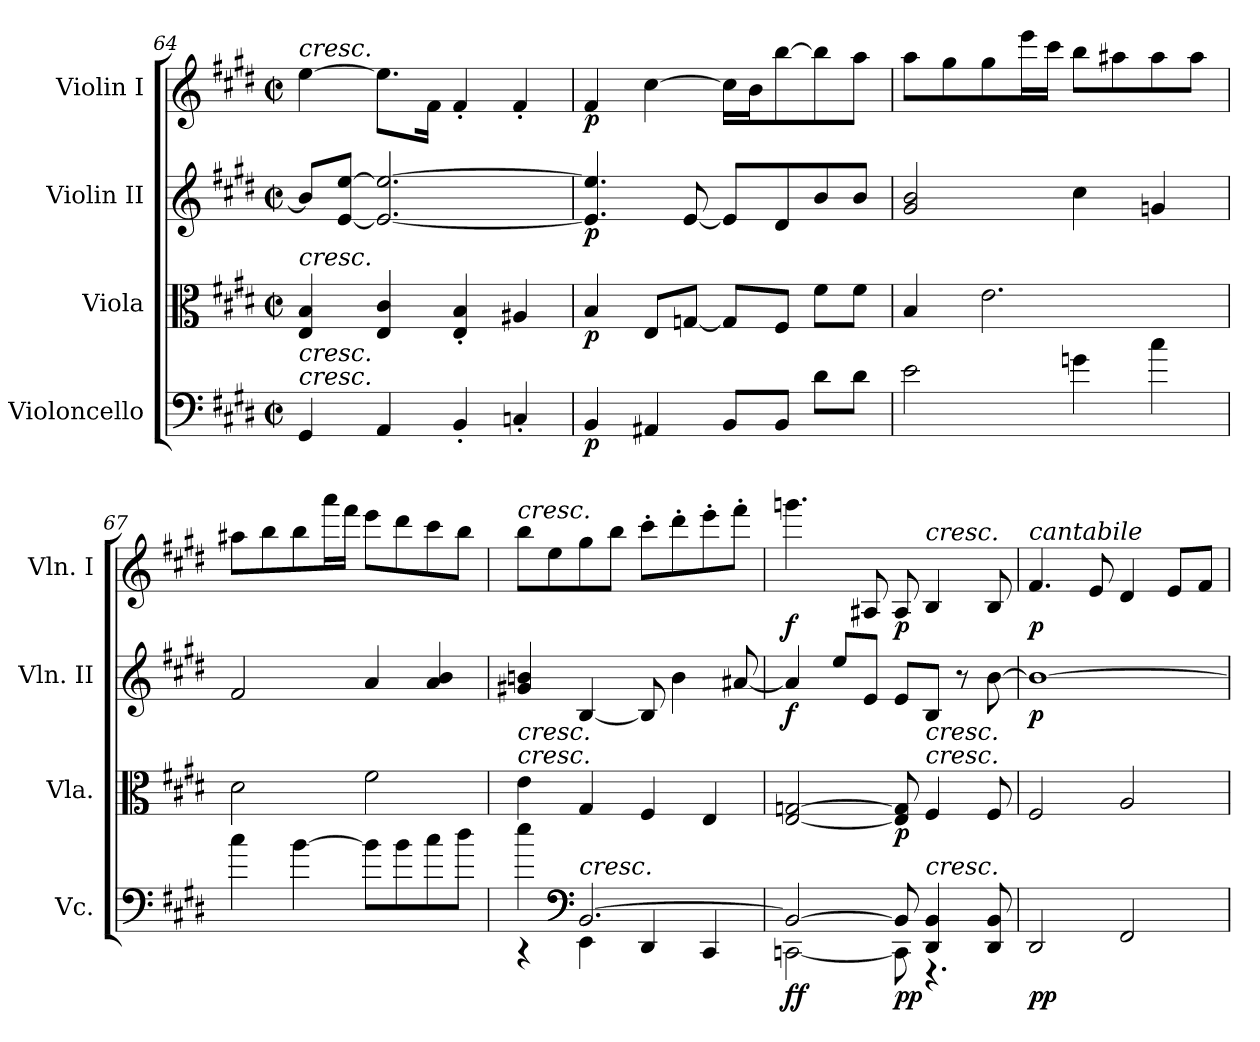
**kern	**dynam	**kern	**dynam	**kern	**dynam	**kern	**dynam
*part4	*part4	*part3	*part3	*part2	*part2	*part1	*part1
*staff4	*staff4	*staff3	*staff3	*staff2	*staff2	*staff1	*staff1
*I"Violoncello	*	*I"Viola	*	*I"Violin II	*	*I"Violin I	*
*I'Vc.	*	*I'Vla.	*	*I'Vln. II	*	*I'Vln. I	*
!!LO:PB:g=z
*clefF4	*	*clefC3	*	*clefG2	*	*clefG2	*
*k[f#c#g#d#]	*	*k[f#c#g#d#]	*	*k[f#c#g#d#]	*	*k[f#c#g#d#]	*
*E:	*	*E:	*	*E:	*	*E:	*
*M2/2	*	*M2/2	*	*M2/2	*	*M2/2	*
*met(c|)	*	*met(c|)	*	*met(c|)	*	*met(c|)	*
=64	=64	=64	=64	=64	=64	=64	=64
!	!	!	!	!	!	!LO:TX:a:i:t=cresc.	!
!	!	!LO:TX:a:i:t=cresc.	!	!	!	!	!
!LO:TX:a:i:t=cresc.	!	!	!	!	!	!	!
!LO:TX:a:i:t=cresc.	!	!	!	!	!	!	!
4GG#/	.	4E/ 4B/	.	8b/L]	.	[4ee\	.
.	.	.	.	[8e/ [8ee/J	.	.	.
4AA/	.	4E/ 4c#/	.	2.e/_ 2.ee/_	.	8.ee\L]	.
.	.	.	.	.	.	16f#\Jk	.
4BB'/	.	4E/' 4B/'	.	.	.	4f#'/	.
4Cn'/	.	4A#X/	.	.	.	4f#'/	.
=65	=65	=65	=65	=65	=65	=65	=65
!	!LO:DY:b	!	!LO:DY:b	!	!LO:DY:b	!	!LO:DY:b
4BB/	p	4B/	p	4.e/] 4.ee/]	p	4f#/	p
4AA#X/	.	8E/L	.	.	.	[4cc#\	.
.	.	[8Gn/J	.	[8e/	.	.	.
8BB/L	.	8G/L]	.	8e/L]	.	16cc#\LL]	.
.	.	.	.	.	.	16b\J	.
8BB/J	.	8F#/J	.	8d#/	.	[8bb\	.
8d#\L	.	8f#\L	.	8b/	.	8bb\]	.
8d#\J	.	8f#\J	.	8b/J	.	8aa\J	.
!!LO:LB:g=z
=66	=66	=66	=66	=66	=66	=66	=66
2e\	.	4B/	.	2g#/ 2b/	.	8aa\L	.
.	.	.	.	.	.	8gg#\	.
.	.	2.e\	.	.	.	8gg#\	.
.	.	.	.	.	.	16eee\L	.
.	.	.	.	.	.	16ccc#\JJ	.
4gn\	.	.	.	4cc#\	.	8bb\L	.
.	.	.	.	.	.	8aa#X\	.
4cc#\	.	.	.	4gn/	.	8aa#\	.
.	.	.	.	.	.	8aa#\J	.
!!LO:LB:g=z
=67	=67	=67	=67	=67	=67	=67	=67
4cc#\	.	2d#\	.	2f#/	.	8aa#X\L	.
.	.	.	.	.	.	8bb\	.
[4b\	.	.	.	.	.	8bb\	.
.	.	.	.	.	.	16aaa\L	.
.	.	.	.	.	.	16fff#\JJ	.
8b\L]	.	2f#\	.	4a/	.	8eee\L	.
8b\	.	.	.	.	.	8ddd#\	.
8cc#\	.	.	.	4a/ 4b/	.	8ccc#\	.
8dd#\J	.	.	.	.	.	8bb\J	.
!!LO:PB:g=z
=68	=68	=68	=68	=68	=68	=68	=68
*^	*	*	*	*	*	*	*
!	!	!	!	!	!	!	!LO:TX:a:i:t=cresc.	!
!	!	!	!LO:TX:a:i:t=cresc.	!	!	!	!	!
!	!	!	!LO:TX:a:i:t=cresc.	!	!	!	!	!
4ee\	4r	.	4e\	.	4g#X/ 4bn/	.	8bb\L	.
*clefF4	*	*	*	*	*	*	*	*
.	.	.	.	.	.	.	8ee\	.
!LO:TX:a:i:t=cresc.	!	!	!	!	!	!	!	!
[2.BB/	4EE\	.	4G#/	.	[4B/	.	8gg#\	.
.	.	.	.	.	.	.	8bb\J	.
.	4DD#/	.	4F#/	.	8B/]	.	8ccc#'\L	.
.	.	.	.	.	4b\	.	8ddd#'\	.
.	4CC#/	.	4E/	.	.	.	8eee'\	.
.	.	.	.	.	[8a#X/	.	8fff#'\J	.
=69	=69	=69	=69	=69	=69	=69	=69	=69
!	!	!LO:DY:b	!	!	!	!	!	!
!	!	!LO:DY:n=1:b	!	!	!	!LO:DY:b	!	!LO:DY:b
2BB/_	[2CCn\	f f	[2E/ [2Gn/	.	4a#/]	f	4.gggn\	f
.	.	.	.	.	8ee/L	.	.	.
.	.	.	.	.	8e/J	.	8A#X/	.
!	!	!LO:DY:n=2:b	!	!	!	!	!	!
!	!	!LO:DY:n=3:b	!	!LO:DY:b	!	!	!	!LO:DY:b
8BB/]	8CC\]	p p	8E/] 8G/]	p	8e/L	.	8A#/	p
!	!	!	!	!	!	!	!LO:TX:a:i:t=cresc.	!
!	!	!	!LO:TX:a:i:t=cresc.	!	!	!	!	!
!	!	!	!LO:TX:a:i:t=cresc.	!	!	!	!	!
!LO:TX:a:i:t=cresc.	!	!	!	!	!	!	!	!
4DD#/ 4BB/	4.r	.	4F#/	.	8B/J	.	4B/	.
.	.	.	.	.	8r	.	.	.
8DD#/ 8BB/	.	.	8F#/	.	[8b\	.	8B/	.
*v	*v	*	*	*	*	*	*	*
=70	=70	=70	=70	=70	=70	=70	=70
!	!	!	!	!	!	!LO:TX:a:i:t=cantabile	!
!	!LO:DY:b	!	!	!	!	!	!
!	!LO:DY:n=1:b	!	!	!	!LO:DY:b	!	!LO:DY:b
2DD#/	p p	2F#/	.	1b_	p	4.f#/	p
.	.	.	.	.	.	8e/	.
2FF#/	.	2A/	.	.	.	4d#/	.
.	.	.	.	.	.	8e/L	.
.	.	.	.	.	.	8f#/J	.
=	=	=	=	=	=	=	=
*-	*-	*-	*-	*-	*-	*-	*-
